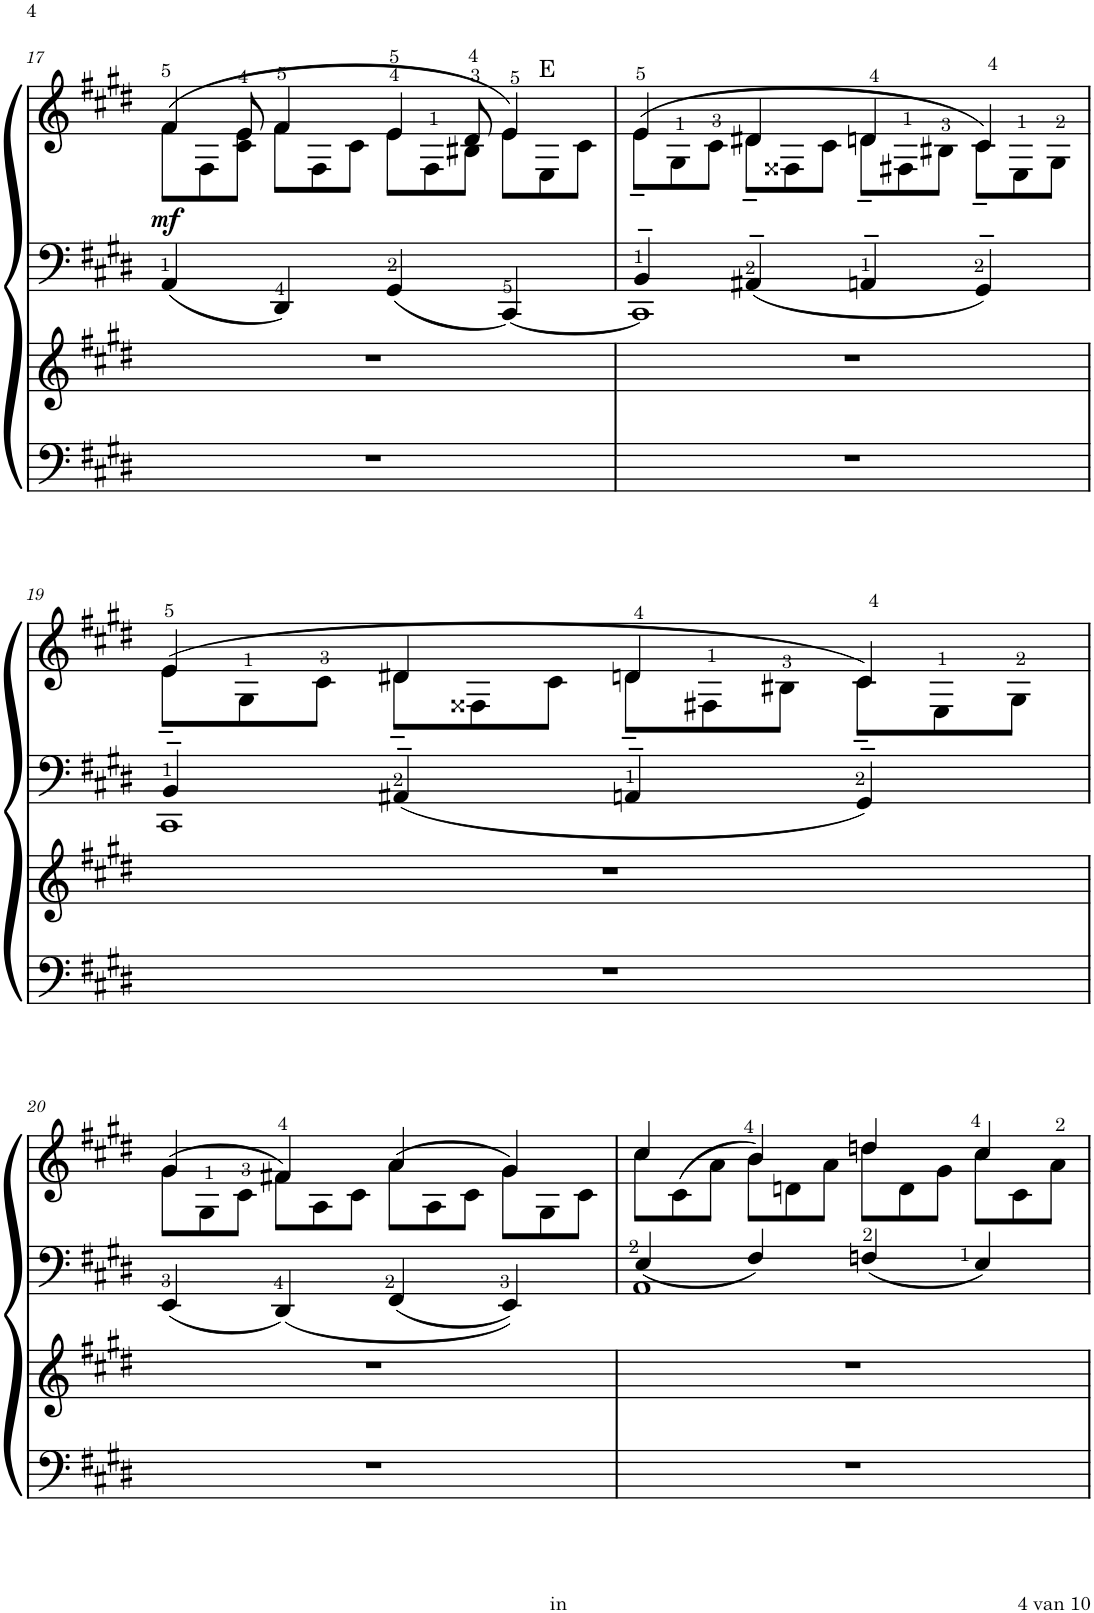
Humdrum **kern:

**kern	**kern	**kern	**kern	**dynam
*part4	*part3	*part2	*part1	*part1
*staff4	*staff3	*staff2	*staff1	*staff1
*I"Piano 2	*I"Piano 2	*I"Piano	*I"Piano	*
*I'Pno	*I'Pno	*I'Pno	*I'Pno	*
!!LO:PB:g=z
*clefF4	*clefG2	*clefF4	*clefG2	*
*k[f#c#g#d#]	*k[f#c#g#d#]	*k[f#c#g#d#]	*k[f#c#g#d#]	*
*M4/4	*M4/4	*M4/4	*M4/4	*
=17	=17	=17	=17	=17
*	*	*^	*^	*
*	*	*	*	*	*^	*
*	*	*	*	*Xbrackettup	*	*brackettup	*
!	!	!	!	!	!	!	!LO:DY:b
1r	1r	1ryy	4AA/	(>12f#>\L	4f#/	12ryy	mf
.	.	.	.	12F#\	.	12ryy	.
.	.	.	.	12c#\ 12e\J	.	12e/	.
*	*	*	*	*Xbrackettup	*	*	*
.	.	.	4DD#/	12f#>\L	4f#/	4ryy	.
.	.	.	.	12F#\	.	.	.
.	.	.	.	12c#\J	.	.	.
*	*	*	*	*	*	*brackettup	*
.	.	.	4GG#</	12e>>\L	4e/	6ryy	.
.	.	.	.	12F#>\	.	.	.
.	.	.	.	12B#X>\J	.	12d#/	.
*	*	*	*	*Xbrackettup	*	*	*
.	.	.	[<4CC#/	12e>\L)	4e/	12ryy	.
!	!	!	!	!LO:TX:a:t=E	!	!	!
.	.	.	.	12E\	.	6ryy	.
.	.	.	.	12c#\J	.	.	.
*	*	*	*	*	*v	*v	*
=18	=18	=18	=18	=18	=18	=18
1r	1r	1CC#]	4BB~/	(>12e>~\L	4e/	.
.	.	.	.	12G#>\	.	.
.	.	.	.	12c#\J	.	.
.	.	.	4AA#X~/	12d#X~\L	4d#/	.
.	.	.	.	12F##X\	.	.
.	.	.	.	12c#\J	.	.
.	.	.	4AAn<~/	12dn>~\L	4dn/	.
.	.	.	.	12F#X>\	.	.
.	.	.	.	12B#X>\J	.	.
.	.	.	4GG#<~/	12c#>~\L)	4c#/	.
.	.	.	.	12E>\	.	.
.	.	.	.	12G#>\J	.	.
!!LO:LB:g=z	!!
=19	=19	=19	=19	=19	=19	=19
1r	1r	1CC#	4BB~/	(>12e>~\L	4e/	.
.	.	.	.	12G#>\	.	.
.	.	.	.	12c#\J	.	.
.	.	.	4AA#X~/	12d#X~\L	4d#/	.
.	.	.	.	12F##X\	.	.
.	.	.	.	12c#\J	.	.
.	.	.	4AAn<~/	12dn>~\L	4dn/	.
.	.	.	.	12F#X>\	.	.
.	.	.	.	12B#X>\J	.	.
.	.	.	4GG#<~/	12c#>~\L)	4c#/	.
.	.	.	.	12E>\	.	.
.	.	.	.	12G#>\J	.	.
!!LO:LB:g=z	!!
=20	=20	=20	=20	=20	=20	=20
1r	1r	1ryy	4EE</	(>12g#\L	4g#/	.
.	.	.	.	12G#>\	.	.
.	.	.	.	12c#\J	.	.
.	.	.	4DD#/	12f#X>\L)	4f#/	.
.	.	.	.	12A\	.	.
.	.	.	.	12c#\J	.	.
.	.	.	4FF#</	(>12a\L	4a/	.
.	.	.	.	12A\	.	.
.	.	.	.	12c#\J	.	.
.	.	.	4EE/	12g#\L)	4g#/	.
.	.	.	.	12G#\	.	.
.	.	.	.	12c#\J	.	.
=21	=21	=21	=21	=21	=21	=21
1r	1r	1AA	4E/	12cc#\L	4cc#/	.
.	.	.	.	(12c#\	.	.
.	.	.	.	12a\J	.	.
.	.	.	4F#/	12b>\L)	4b/	.
.	.	.	.	12dn\	.	.
.	.	.	.	12a\J	.	.
.	.	.	4Fn/	12ddn\L	4dd/	.
.	.	.	.	12d\	.	.
.	.	.	.	12g#\J	.	.
.	.	.	4E/	12cc#>\L	4cc#/	.
.	.	.	.	12c#\	.	.
.	.	.	.	12a>\J	.	.
*	*	*v	*v	*	*	*
*	*	*	*v	*v	*
=	=	=	=	=
*-	*-	*-	*-	*-
